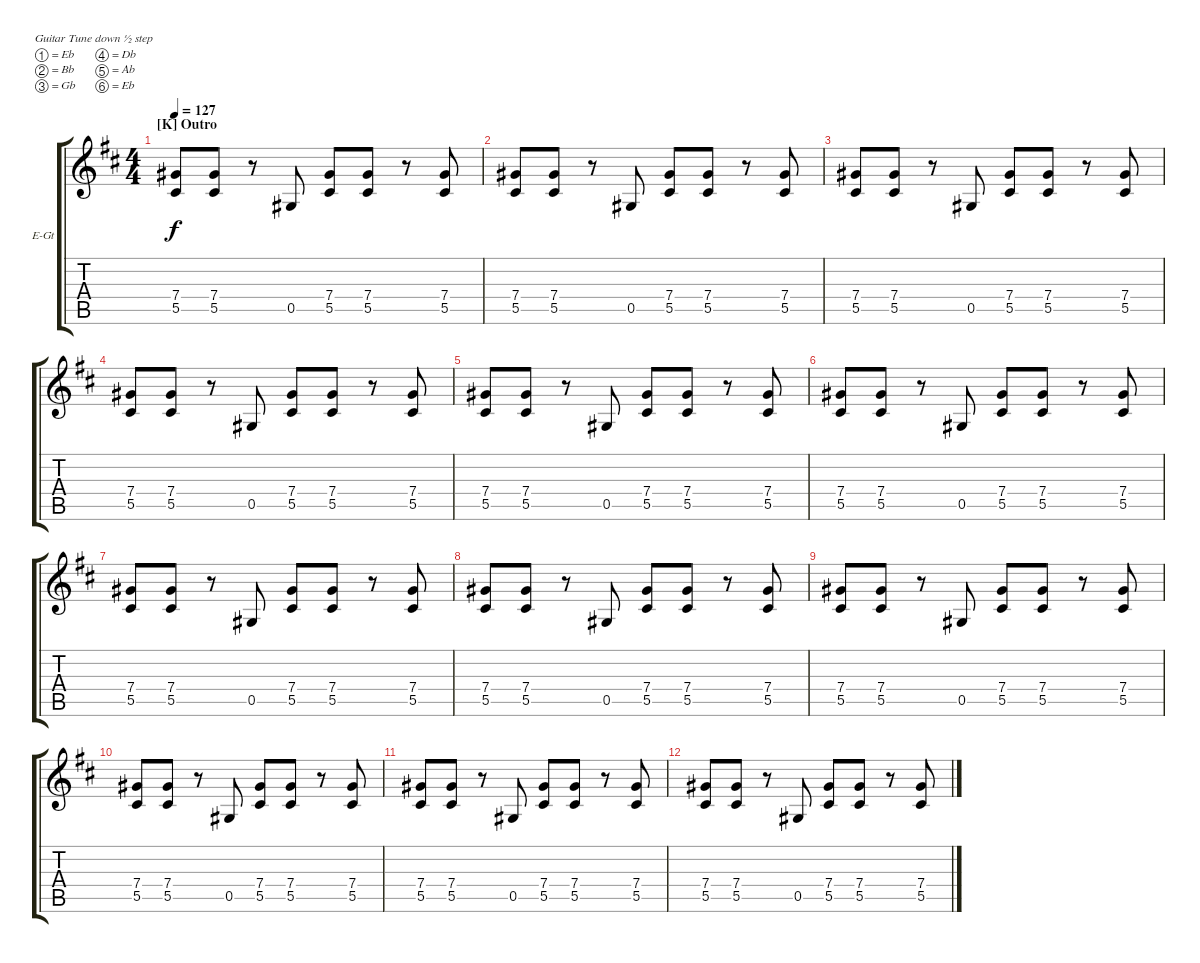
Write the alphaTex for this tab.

\bracketExtendMode groupsimilarinstruments
\firstSystemTrackNameOrientation horizontal
\otherSystemsTrackNameOrientation horizontal
\track ("Guitar 3" "E-Gt") {instrument overdrivenguitar}
\staff {score tabs}
\tuning (Eb4 Bb3 Gb3 Db3 Ab2 Eb2)
\ts (4 4)
\section ("K" "Outro")
\tempo 127
\clef g2
\scale
1.06305
\ks d
(5.5 7.4).8{dy f} (5.5 7.4).8 r.8 0.5.8 (5.5 7.4).8 (5.5 7.4).8 r.8 (5.5 7.4).8 |
\scale
0.936948 (5.5 7.4).8 (5.5 7.4).8 r.8 0.5.8 (5.5 7.4).8 (5.5 7.4).8 r.8 (5.5 7.4).8 |
\scale
1.06305 (5.5 7.4).8 (5.5 7.4).8 r.8 0.5.8 (5.5 7.4).8 (5.5 7.4).8 r.8 (5.5 7.4).8 |
\scale
0.936948 (5.5 7.4).8 (5.5 7.4).8 r.8 0.5.8 (5.5 7.4).8 (5.5 7.4).8 r.8 (5.5 7.4).8 |
\scale
1.06305 (5.5 7.4).8 (5.5 7.4).8 r.8 0.5.8 (5.5 7.4).8 (5.5 7.4).8 r.8 (5.5 7.4).8 |
\scale
0.936948 (5.5 7.4).8 (5.5 7.4).8 r.8 0.5.8 (5.5 7.4).8 (5.5 7.4).8 r.8 (5.5 7.4).8 |
\scale
1.06305 (5.5 7.4).8 (5.5 7.4).8 r.8 0.5.8 (5.5 7.4).8 (5.5 7.4).8 r.8 (5.5 7.4).8 |
\scale
0.936948 (5.5 7.4).8 (5.5 7.4).8 r.8 0.5.8 (5.5 7.4).8 (5.5 7.4).8 r.8 (5.5 7.4).8 |
\scale
1.06305 (5.5 7.4).8 (5.5 7.4).8 r.8 0.5.8 (5.5 7.4).8 (5.5 7.4).8 r.8 (5.5 7.4).8 |
\scale
0.936948 (5.5 7.4).8 (5.5 7.4).8 r.8 0.5.8 (5.5 7.4).8 (5.5 7.4).8 r.8 (5.5 7.4).8 |
\scale
1.06305 (5.5 7.4).8 (5.5 7.4).8 r.8 0.5.8 (5.5 7.4).8 (5.5 7.4).8 r.8 (5.5 7.4).8 |
\scale
0.936948 (5.5 7.4).8 (5.5 7.4).8 r.8 0.5.8 (5.5 7.4).8 (5.5 7.4).8 r.8 (5.5 7.4).8
